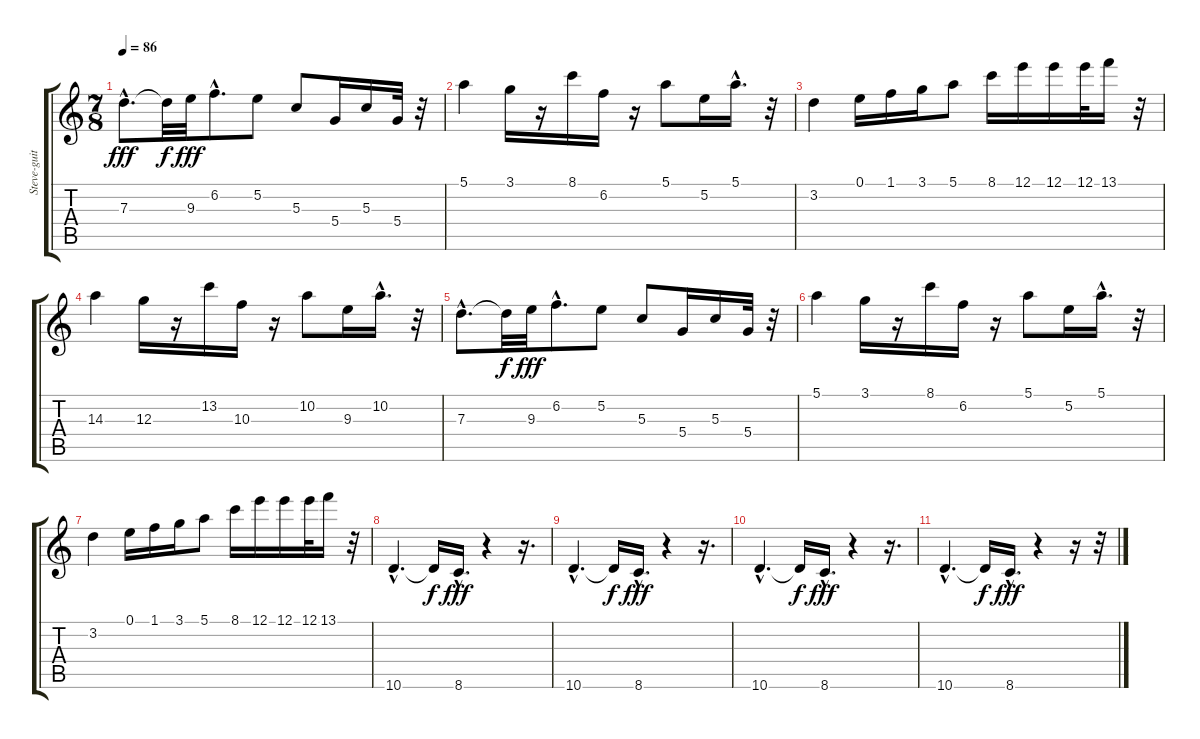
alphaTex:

\track ("Steve-guitar" "Steve-guit") {instrument distortionguitar}
\staff {score tabs}
\tuning (E4 B3 G3 D3 A2 E2) {hide}
\ts (7 8)
\tempo 86
\clef g2
\ks c
7.3{hac}.8{d dy fff} 7.3{t}.32{dy f} 9.3.32{dy fff} 6.2{hac}.8{d} 5.2.8 5.3.8 5.4.16 5.3.16 5.4.32 r.32 |
5.1.4 3.1.16 r.16 8.1.16 6.2.16 r.16 5.1.8 5.2.16 5.1{hac}.16{d} r.32 |
3.2.4 0.1.16 1.1.16 3.1.16 5.1.8 8.1.16 12.1.16 12.1.16 12.1.32 13.1.16 r.32 |
14.3.4 12.3.16 r.16 13.2.16 10.3.16 r.16 10.2.8 9.3.16 10.2{hac}.16{d} r.32 |
7.3{hac}.8{d} 7.3{t}.32{dy f} 9.3.32{dy fff} 6.2{hac}.8{d} 5.2.8 5.3.8 5.4.16 5.3.16 5.4.32 r.32 |
5.1.4 3.1.16 r.16 8.1.16 6.2.16 r.16 5.1.8 5.2.16 5.1{hac}.16{d} r.32 |
3.2.4 0.1.16 1.1.16 3.1.16 5.1.8 8.1.16 12.1.16 12.1.16 12.1.32 13.1.16 r.32 |
10.6{hac}.4{d volume 16} 10.6{t}.16{dy f} 8.6{hac}.16{d dy fff} r.4 r.16{d} |
10.6{hac}.4{d} 10.6{t}.16{dy f} 8.6{hac}.16{d dy fff} r.4 r.16{d} |
10.6{hac}.4{d} 10.6{t}.16{dy f} 8.6{hac}.16{d dy fff} r.4 r.16{d} |
10.6{hac}.4{d} 10.6{t}.16{dy f} 8.6{hac}.16{d dy fff} r.4 r.16 r.32
